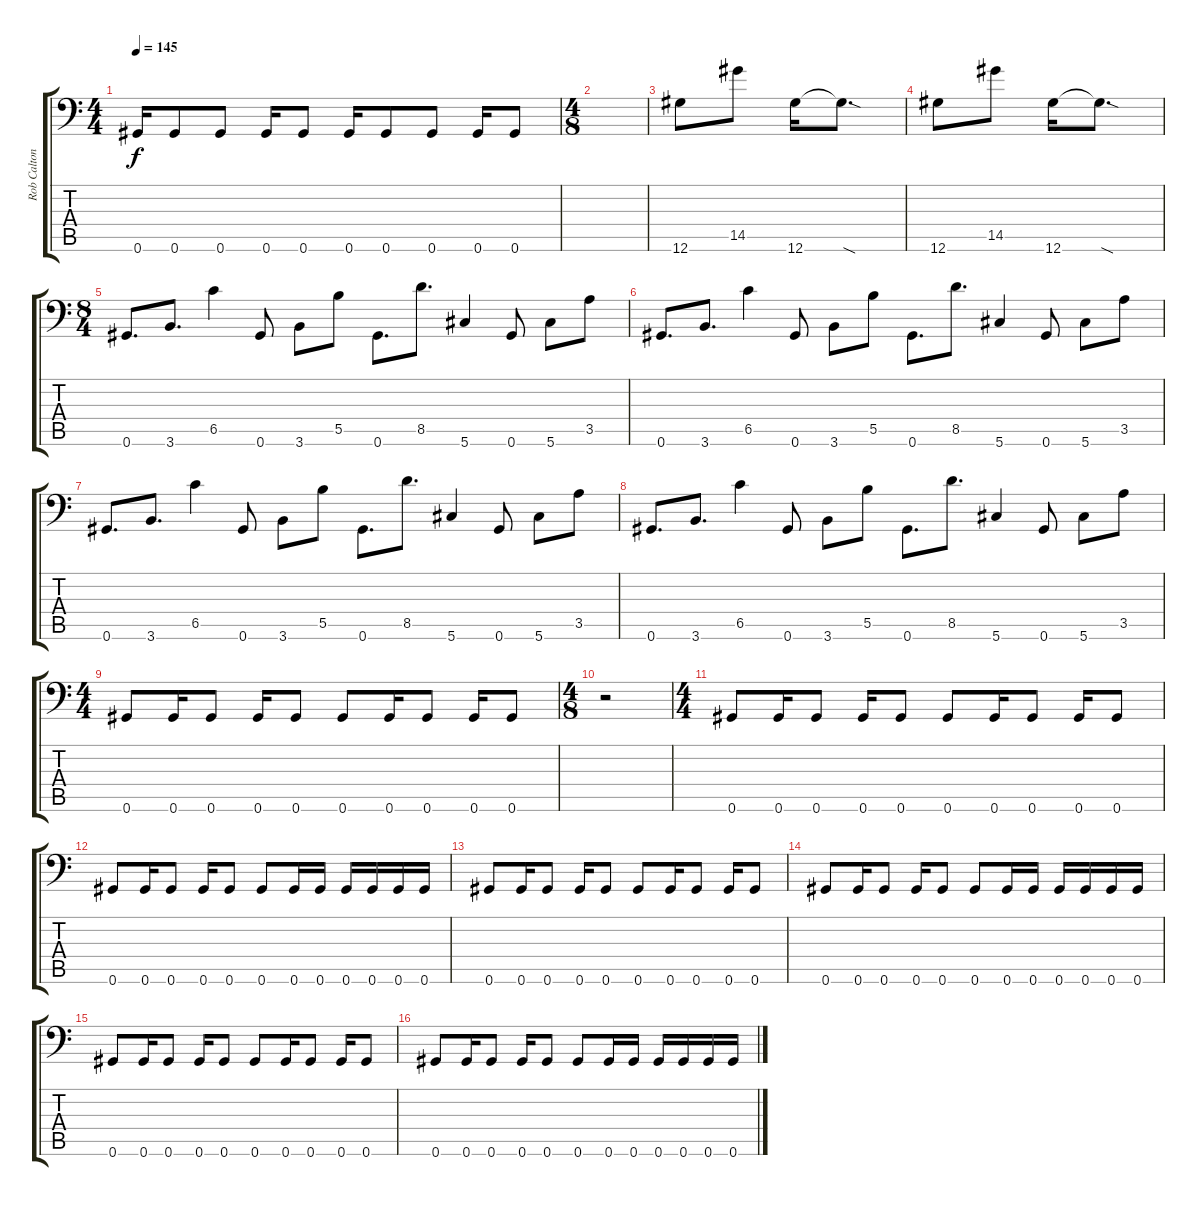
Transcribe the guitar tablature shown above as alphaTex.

\track ("Rob Calton" "Rob Calton") {instrument overdrivenguitar}
\staff {score tabs}
\tuning (Db4 Ab3 E3 B2 Gb2 Ab1) {hide}
\ts (4 4)
\tempo 145
\clef f4
\ks c
0.6.16{dy f} 0.6.8 0.6.8 0.6.16 0.6.8 0.6.16 0.6.8 0.6.8 0.6.16 0.6.8 |
\ts (4 8)
|
12.6.8 14.5.8 12.6.16 12.6{sod t}.8{d} |
12.6.8 14.5.8 12.6.16 12.6{sod t}.8{d} |
\ts (8 4)
0.6.8{d} 3.6.8{d} 6.5.4 0.6.8 3.6.8 5.5.8 0.6.8{d} 8.5.8{d} 5.6.4 0.6.8 5.6.8 3.5.8 |
0.6.8{d} 3.6.8{d} 6.5.4 0.6.8 3.6.8 5.5.8 0.6.8{d} 8.5.8{d} 5.6.4 0.6.8 5.6.8 3.5.8 |
0.6.8{d} 3.6.8{d} 6.5.4 0.6.8 3.6.8 5.5.8 0.6.8{d} 8.5.8{d} 5.6.4 0.6.8 5.6.8 3.5.8 |
0.6.8{d} 3.6.8{d} 6.5.4 0.6.8 3.6.8 5.5.8 0.6.8{d} 8.5.8{d} 5.6.4 0.6.8 5.6.8 3.5.8 |
\ts (4 4)
0.6.8 0.6.16 0.6.8 0.6.16 0.6.8 0.6.8 0.6.16 0.6.8 0.6.16 0.6.8 |
\ts (4 8)
r.2 |
\ts (4 4)
0.6.8 0.6.16 0.6.8 0.6.16 0.6.8 0.6.8 0.6.16 0.6.8 0.6.16 0.6.8 |
0.6.8 0.6.16 0.6.8 0.6.16 0.6.8 0.6.8 0.6.16 0.6.16 0.6.16 0.6.16 0.6.16 0.6.16 |
0.6.8 0.6.16 0.6.8 0.6.16 0.6.8 0.6.8 0.6.16 0.6.8 0.6.16 0.6.8 |
0.6.8 0.6.16 0.6.8 0.6.16 0.6.8 0.6.8 0.6.16 0.6.16 0.6.16 0.6.16 0.6.16 0.6.16 |
0.6.8 0.6.16 0.6.8 0.6.16 0.6.8 0.6.8 0.6.16 0.6.8 0.6.16 0.6.8 |
0.6.8 0.6.16 0.6.8 0.6.16 0.6.8 0.6.8 0.6.16 0.6.16 0.6.16 0.6.16 0.6.16 0.6.16
